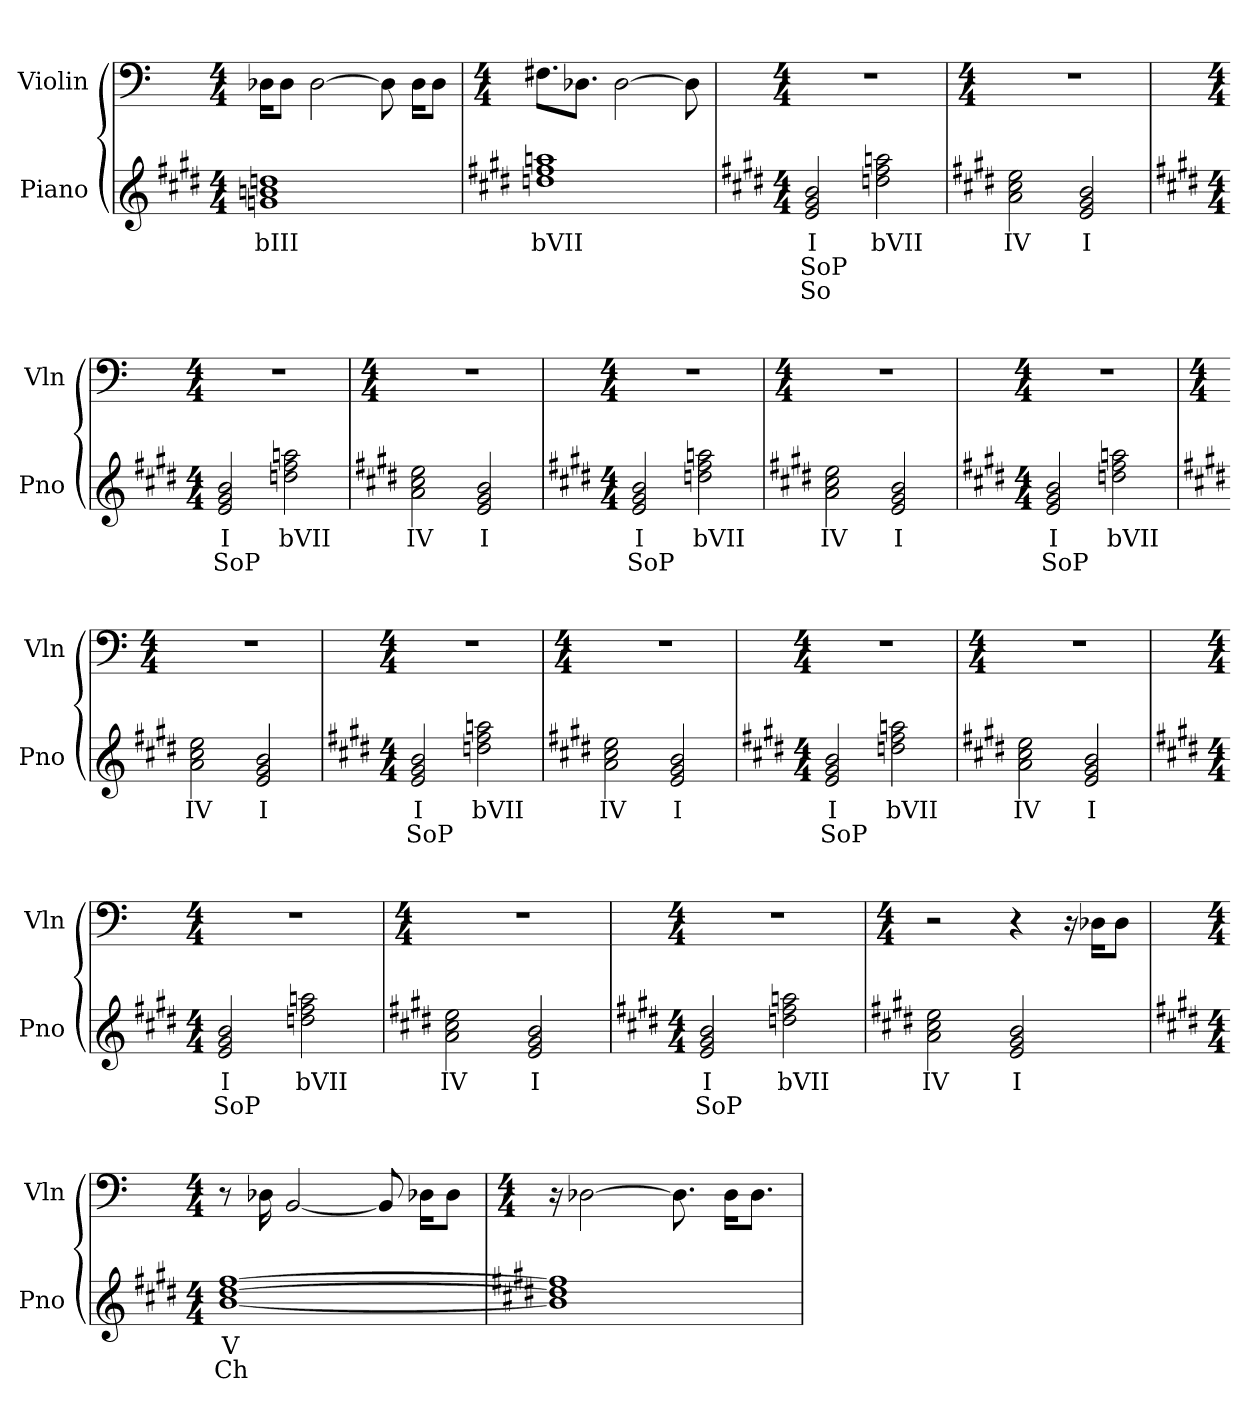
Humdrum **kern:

**kern	**text	**text	**text	**kern
*part2	*part2	*part2	*part2	*part1
*staff2	*staff2	*staff2	*staff2	*staff1
*I"Piano	*	*	*	*I"Violin
*I'Pno	*	*	*	*I'Vln
*k[f#c#g#d#]	*	*	*	*
*E:	*	*	*	*
*M4/4	*	*	*	*M4/4
=	=	=	=	=
1gn 1bn 1ddn	bIII	.	.	16D-XKL
.	.	.	.	8D-J
.	.	.	.	[2D-
.	.	.	.	8D-]
.	.	.	.	16D-KL
.	.	.	.	8D-J
=	=	=	=	=
*k[f#c#g#d#]	*	*	*	*
*E:	*	*	*	*
*	*	*	*	*M4/4
1ddn 1ff# 1aan	bVII	.	.	8.F#XL
.	.	.	.	8.D-XJ
.	.	.	.	[2D-
.	.	.	.	8D-]
=	=	=	=	=
*k[f#c#g#d#]	*	*	*	*
*E:	*	*	*	*
*M4/4	*	*	*	*M4/4
2e 2g# 2b	I	SoP	So	1r
2ddn 2ff# 2aan	bVII	.	.	.
=	=	=	=	=
*k[f#c#g#d#]	*	*	*	*
*E:	*	*	*	*
*	*	*	*	*M4/4
2a 2cc# 2ee	IV	.	.	1r
2e 2g# 2b	I	.	.	.
=	=	=	=	=
*k[f#c#g#d#]	*	*	*	*
*E:	*	*	*	*
*M4/4	*	*	*	*M4/4
2e 2g# 2b	I	SoP	.	1r
2ddn 2ff# 2aan	bVII	.	.	.
=	=	=	=	=
*k[f#c#g#d#]	*	*	*	*
*E:	*	*	*	*
*	*	*	*	*M4/4
2a 2cc# 2ee	IV	.	.	1r
2e 2g# 2b	I	.	.	.
=	=	=	=	=
*k[f#c#g#d#]	*	*	*	*
*E:	*	*	*	*
*M4/4	*	*	*	*M4/4
2e 2g# 2b	I	SoP	.	1r
2ddn 2ff# 2aan	bVII	.	.	.
=	=	=	=	=
*k[f#c#g#d#]	*	*	*	*
*E:	*	*	*	*
*	*	*	*	*M4/4
2a 2cc# 2ee	IV	.	.	1r
2e 2g# 2b	I	.	.	.
=	=	=	=	=
*k[f#c#g#d#]	*	*	*	*
*E:	*	*	*	*
*M4/4	*	*	*	*M4/4
2e 2g# 2b	I	SoP	.	1r
2ddn 2ff# 2aan	bVII	.	.	.
=	=	=	=	=
*k[f#c#g#d#]	*	*	*	*
*E:	*	*	*	*
*	*	*	*	*M4/4
2a 2cc# 2ee	IV	.	.	1r
2e 2g# 2b	I	.	.	.
=	=	=	=	=
*k[f#c#g#d#]	*	*	*	*
*E:	*	*	*	*
*M4/4	*	*	*	*M4/4
2e 2g# 2b	I	SoP	.	1r
2ddn 2ff# 2aan	bVII	.	.	.
=	=	=	=	=
*k[f#c#g#d#]	*	*	*	*
*E:	*	*	*	*
*	*	*	*	*M4/4
2a 2cc# 2ee	IV	.	.	1r
2e 2g# 2b	I	.	.	.
=	=	=	=	=
*k[f#c#g#d#]	*	*	*	*
*E:	*	*	*	*
*M4/4	*	*	*	*M4/4
2e 2g# 2b	I	SoP	.	1r
2ddn 2ff# 2aan	bVII	.	.	.
=	=	=	=	=
*k[f#c#g#d#]	*	*	*	*
*E:	*	*	*	*
*	*	*	*	*M4/4
2a 2cc# 2ee	IV	.	.	1r
2e 2g# 2b	I	.	.	.
=	=	=	=	=
*k[f#c#g#d#]	*	*	*	*
*E:	*	*	*	*
*M4/4	*	*	*	*M4/4
2e 2g# 2b	I	SoP	.	1r
2ddn 2ff# 2aan	bVII	.	.	.
=	=	=	=	=
*k[f#c#g#d#]	*	*	*	*
*E:	*	*	*	*
*	*	*	*	*M4/4
2a 2cc# 2ee	IV	.	.	1r
2e 2g# 2b	I	.	.	.
=	=	=	=	=
*k[f#c#g#d#]	*	*	*	*
*E:	*	*	*	*
*M4/4	*	*	*	*M4/4
2e 2g# 2b	I	SoP	.	1r
2ddn 2ff# 2aan	bVII	.	.	.
=	=	=	=	=
*k[f#c#g#d#]	*	*	*	*
*E:	*	*	*	*
*	*	*	*	*M4/4
2a 2cc# 2ee	IV	.	.	2r
2e 2g# 2b	I	.	.	4r
.	.	.	.	16r
.	.	.	.	16D-XKL
.	.	.	.	8D-J
=	=	=	=	=
*k[f#c#g#d#]	*	*	*	*
*E:	*	*	*	*
*M4/4	*	*	*	*M4/4
[1b [1dd# [1ff#	V	Ch	.	8r
.	.	.	.	16D-X
.	.	.	.	[2BB
.	.	.	.	8BB]
.	.	.	.	16D-XKL
.	.	.	.	8D-J
=	=	=	=	=
*k[f#c#g#d#]	*	*	*	*
*E:	*	*	*	*
*	*	*	*	*M4/4
1b] 1dd#] 1ff#]	.	.	.	16r
.	.	.	.	[2D-X
.	.	.	.	8.D-]
.	.	.	.	16D-KL
.	.	.	.	8.D-J
=	=	=	=	=
*-	*-	*-	*-	*-
